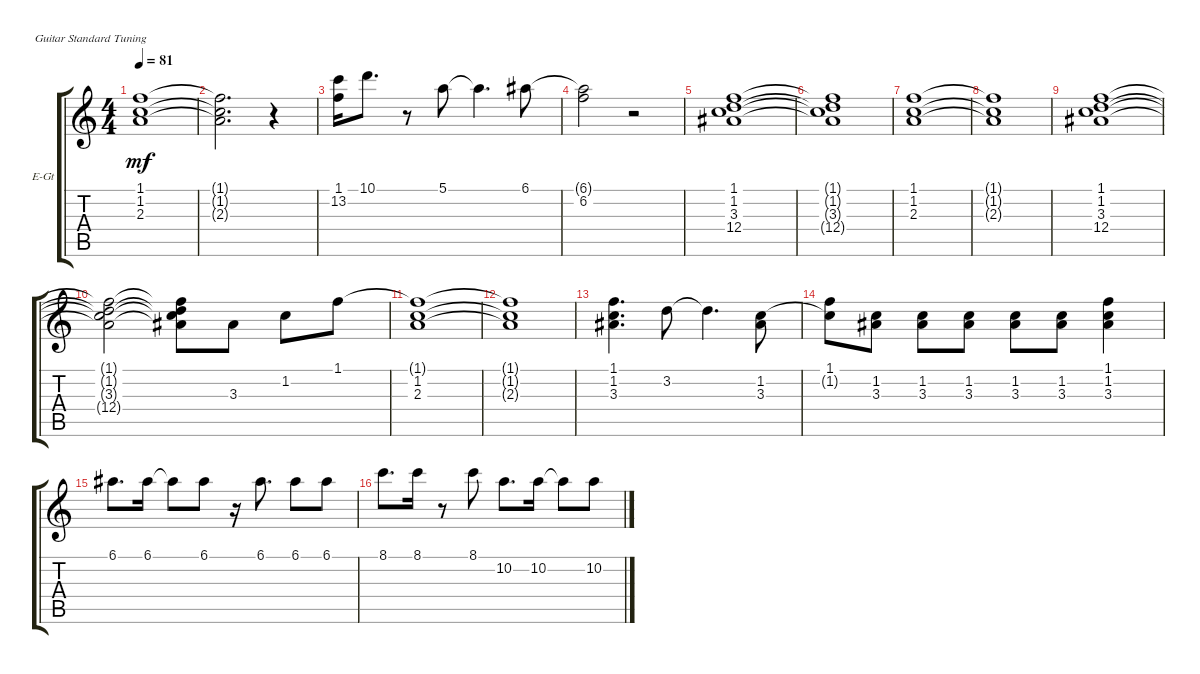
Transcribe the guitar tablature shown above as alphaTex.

\bracketExtendMode groupsimilarinstruments
\firstSystemTrackNameOrientation horizontal
\otherSystemsTrackNameOrientation horizontal
\track ("Electric Guitar" "E-Gt") {instrument electricguitarclean}
\staff {score tabs}
\tuning (E4 B3 G3 D3 A2 E2)
\ts (4 4)
\tempo 81
\clef g2
\scale
0.333333
\ks c
(2.3 1.2 1.1).1{dy mf} |
\scale
0.333333 (2.3{t} 1.2{t} 1.1{t}).2{d} r.4 |
\scale
0.333333 (1.1 13.2).16 10.1.8{d} r.8 5.1.8 5.1{t}.4{d} 6.1.8 |
\scale
0.333333 (6.2 6.1{t}).2 r.2 |
\scale
0.333333 (3.3 1.2 12.4 1.1).1 |
\scale
0.333333 (3.3{t} 1.2{t} 12.4{t} 1.1{t}).1 |
\scale
0.333333 (2.3 1.2 1.1).1 |
\scale
0.333333 (2.3{t} 1.2{t} 1.1{t}).1 |
\scale
0.333333 (3.3 1.2 12.4 1.1).1 |
\scale
0.333333 (3.3{t} 1.2{t} 12.4{t} 1.1{t}).2 (3.3{t} 1.2{t} 12.4{t} 1.1{t}).8 3.3.8 1.2.8 1.1.8 |
\scale
0.333333 (2.3 1.2 1.1{t}).1 |
\scale
0.333333 (2.3{t} 1.2{t} 1.1{t}).1 |
\scale
0.333333 (3.3 1.2 1.1).4{d} 3.2.8 3.2{t}.4{d} (3.3 1.2).8 |
\scale
0.333333 (1.2{t} 1.1).8 (3.3 1.2).8 (3.3 1.2).8 (3.3 1.2).8 (3.3 1.2).8 (3.3 1.2).8 (3.3 1.2 1.1).4 |
\scale
0.333333 6.1.8{d} 6.1.16 6.1{t}.8 6.1.8 r.16 6.1.8{d} 6.1.8 6.1.8 |
\scale
0.333333 8.1.8{d} 8.1.16 r.8 8.1.8 10.2.8{d} 10.2.16 10.2{t}.8 10.2.8
